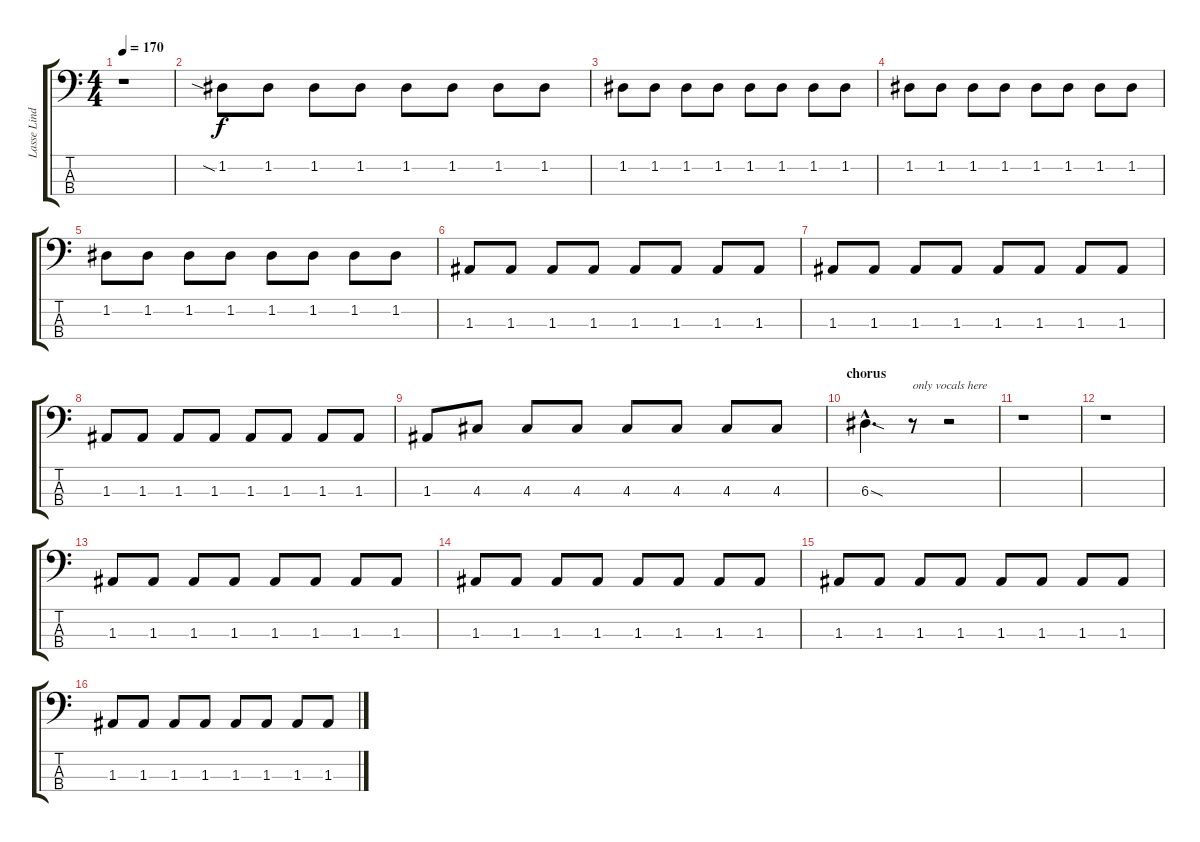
\track ("Lasse Lindfors - bass" "Lasse Lind") {instrument electricbassfinger}
\staff {score tabs}
\tuning (G2 D2 A1 D1) {hide}
\ts (4 4)
\tempo 170
\clef f4
\ks c
r.1{dy f} |
1.2{sia}.8 1.2.8 1.2.8 1.2.8 1.2.8 1.2.8 1.2.8 1.2.8 |
1.2.8 1.2.8 1.2.8 1.2.8 1.2.8 1.2.8 1.2.8 1.2.8 |
1.2.8 1.2.8 1.2.8 1.2.8 1.2.8 1.2.8 1.2.8 1.2.8 |
1.2.8 1.2.8 1.2.8 1.2.8 1.2.8 1.2.8 1.2.8 1.2.8 |
1.3.8 1.3.8 1.3.8 1.3.8 1.3.8 1.3.8 1.3.8 1.3.8 |
1.3.8 1.3.8 1.3.8 1.3.8 1.3.8 1.3.8 1.3.8 1.3.8 |
1.3.8 1.3.8 1.3.8 1.3.8 1.3.8 1.3.8 1.3.8 1.3.8 |
1.3.8 4.3.8 4.3.8 4.3.8 4.3.8 4.3.8 4.3.8 4.3.8 |
\section ("" "chorus")
6.3{sod hac}.4{d} r.8{txt "only vocals here"} r.2 |
r.1 |
r.1 |
1.3.8 1.3.8 1.3.8 1.3.8 1.3.8 1.3.8 1.3.8 1.3.8 |
1.3.8 1.3.8 1.3.8 1.3.8 1.3.8 1.3.8 1.3.8 1.3.8 |
1.3.8 1.3.8 1.3.8 1.3.8 1.3.8 1.3.8 1.3.8 1.3.8 |
1.3.8 1.3.8 1.3.8 1.3.8 1.3.8 1.3.8 1.3.8 1.3.8
